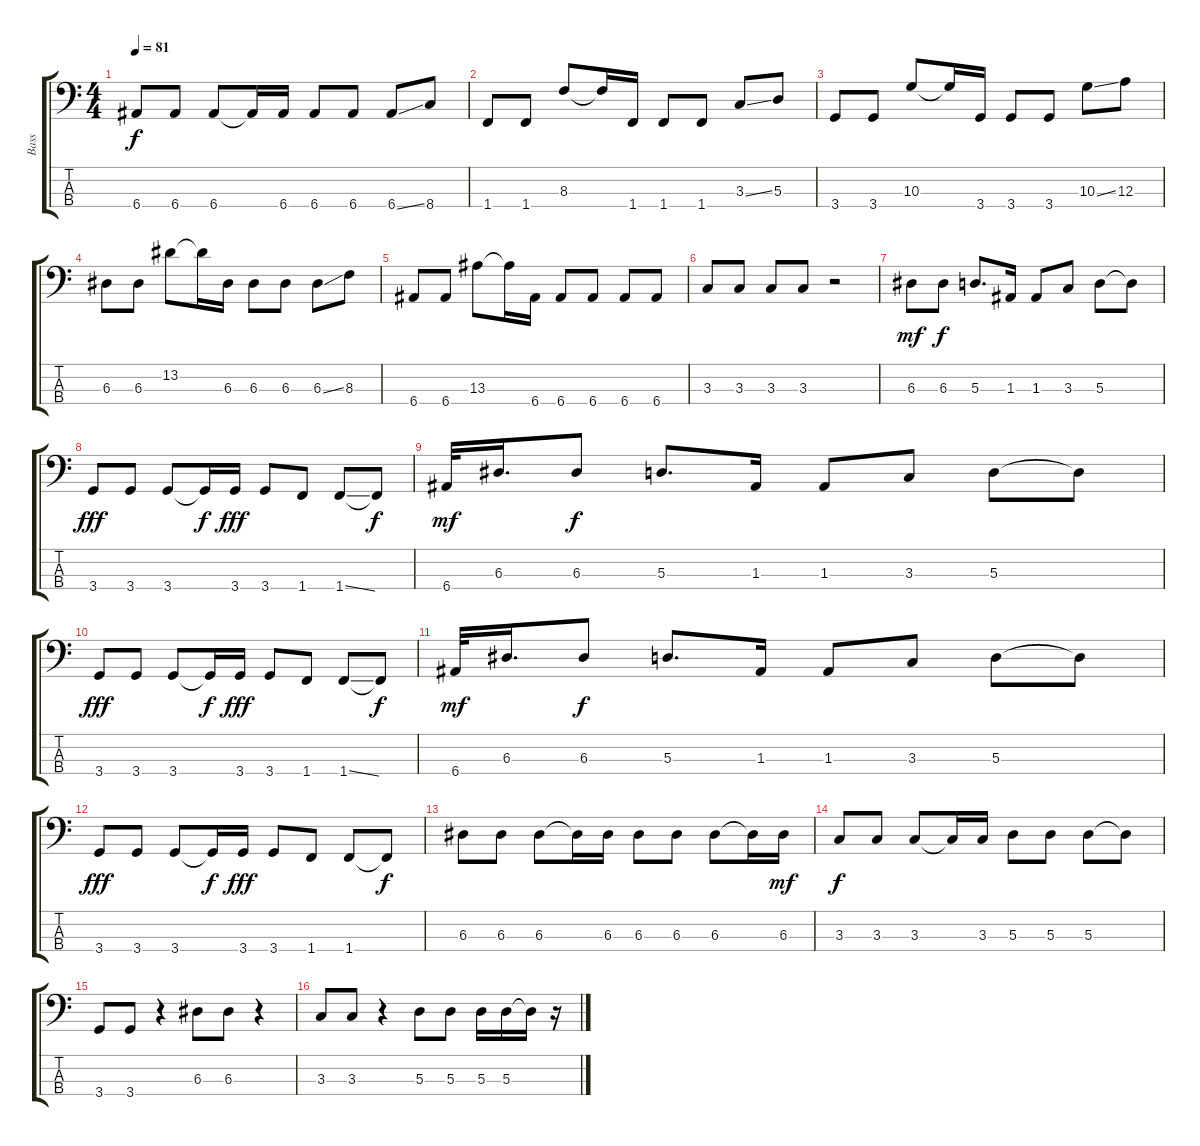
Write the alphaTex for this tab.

\track ("Bass" "Bass") {instrument electricbassfinger}
\staff {score tabs}
\tuning (G2 D2 A1 E1) {hide}
\ts (4 4)
\tempo 81
\clef f4
\ks c
6.4.8{dy f} 6.4.8 6.4.8 6.4{t}.16 6.4.16 6.4.8 6.4.8 6.4{ss}.8 8.4.8 |
1.4.8 1.4.8 8.3.8 8.3{t}.16 1.4.16 1.4.8 1.4.8 3.3{ss}.8 5.3.8 |
3.4.8 3.4.8 10.3.8 10.3{t}.16 3.4.16 3.4.8 3.4.8 10.3{ss}.8 12.3.8 |
6.3.8 6.3.8 13.2.8 13.2{t}.16 6.3.16 6.3.8 6.3.8 6.3{ss}.8 8.3.8 |
6.4.8 6.4.8 13.3.8 13.3{t}.16 6.4.16 6.4.8 6.4.8 6.4.8 6.4.8 |
3.3.8 3.3.8 3.3.8 3.3.8 r.2 |
6.3.8{dy mf} 6.3.8{dy f} 5.3.8{d} 1.3.16 1.3.8 3.3.8 5.3.8 5.3{t}.8 |
3.4.8{dy fff} 3.4.8 3.4.8 3.4{t}.16{dy f} 3.4.16{dy fff} 3.4.8 1.4.8 1.4{ss}.8 1.4{t}.8{dy f} |
6.4.32{dy mf} 6.3.16{d} 6.3.8{dy f} 5.3.8{d} 1.3.16 1.3.8 3.3.8 5.3.8 5.3{t}.8 |
3.4.8{dy fff} 3.4.8 3.4.8 3.4{t}.16{dy f} 3.4.16{dy fff} 3.4.8 1.4.8 1.4{ss}.8 1.4{t}.8{dy f} |
6.4.32{dy mf} 6.3.16{d} 6.3.8{dy f} 5.3.8{d} 1.3.16 1.3.8 3.3.8 5.3.8 5.3{t}.8 |
3.4.8{dy fff} 3.4.8 3.4.8 3.4{t}.16{dy f} 3.4.16{dy fff} 3.4.8 1.4.8 1.4.8 1.4{t}.8{dy f} |
6.3.8 6.3.8 6.3.8 6.3{t}.16 6.3.16 6.3.8 6.3.8 6.3.8 6.3{t}.16 6.3.16{dy mf} |
3.3.8{dy f} 3.3.8 3.3.8 3.3{t}.16 3.3.16 5.3.8 5.3.8 5.3.8 5.3{t}.8 |
3.4.8 3.4.8 r.4 6.3.8 6.3.8 r.4 |
3.3.8 3.3.8 r.4 5.3.8 5.3.8 5.3.16 5.3.16 5.3{t}.16 r.16
